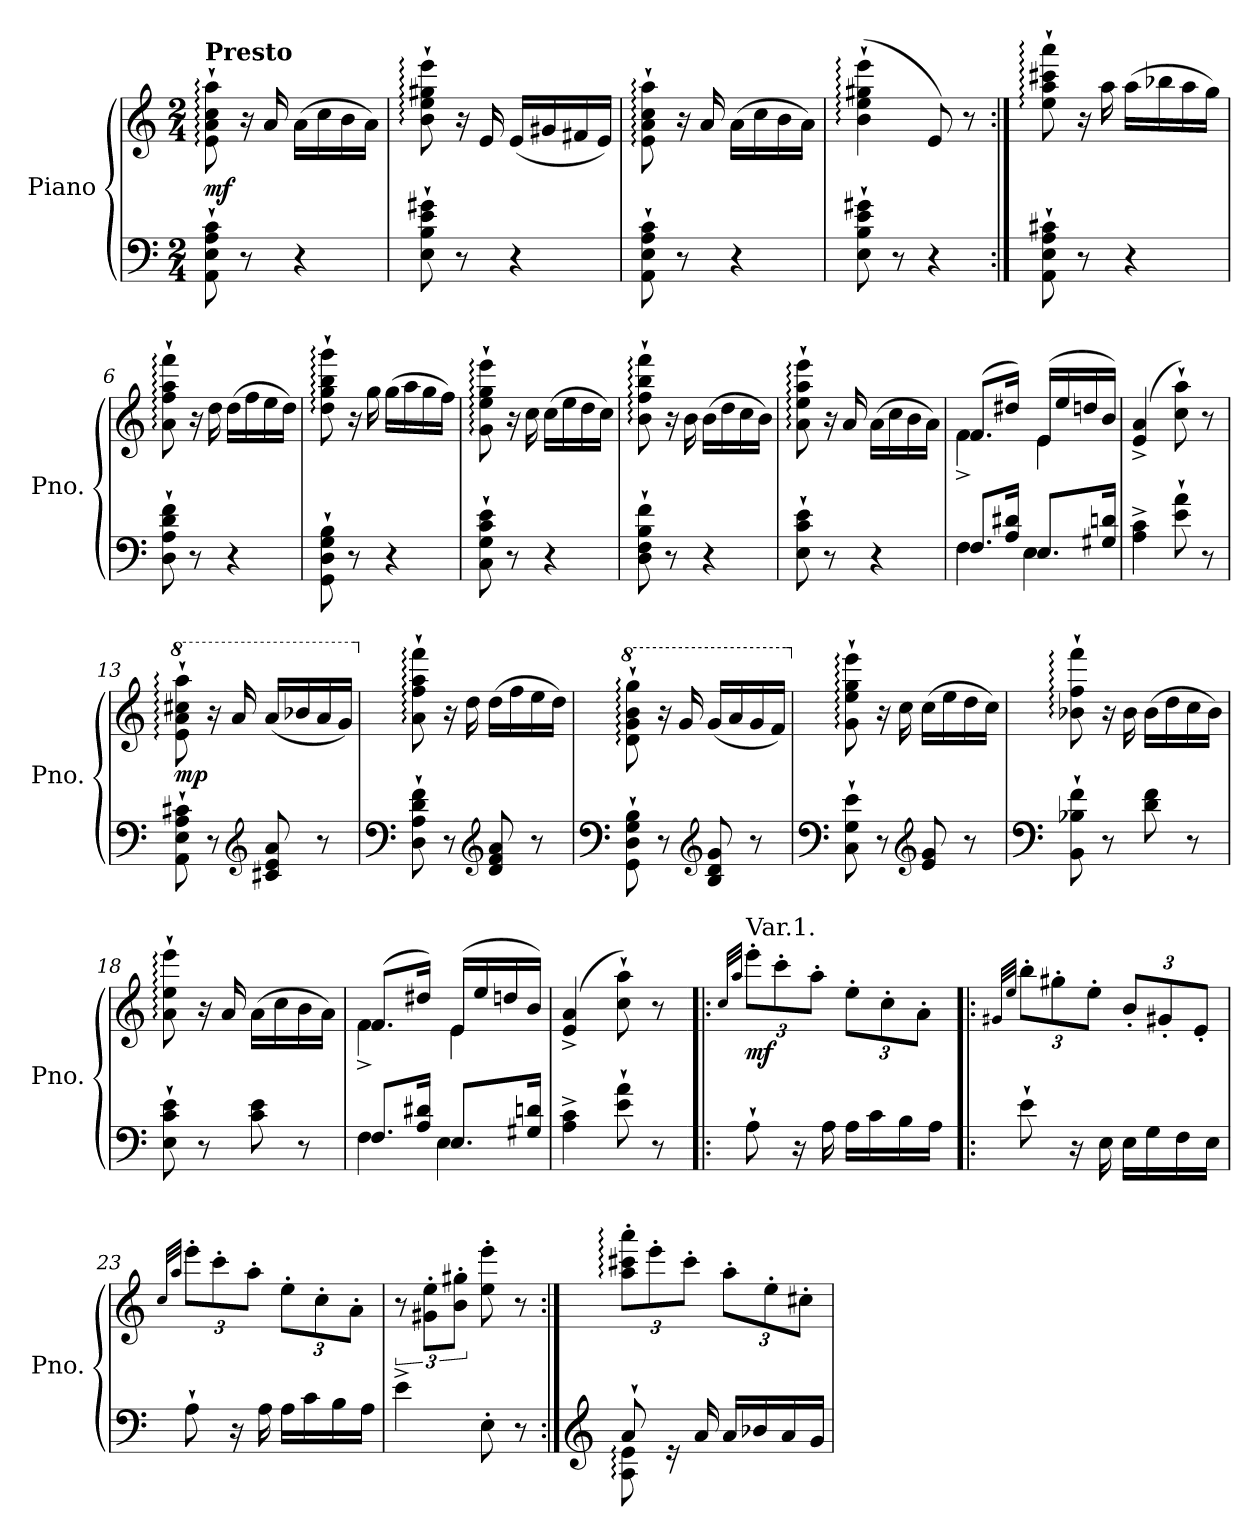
**kern	**kern	**dynam
*part1	*part1	*part1
*staff2	*staff1	*staff1/2
*I"Piano	*	*
*I'Pno.	*	*
*clefF4	*clefG2	*
*k[]	*k[]	*
*M2/4	*M2/4	*
*MM120	*MM120	*
=1	=1	=1
!	!LO:TX:a:B:t=Presto	!
!	!	!LO:DY:b
8AA\` 8E\` 8A\` 8c\`	8e\:` 8a\:` 8cc\:` 8aa\:`	mf
8r	16r	.
.	16a/	.
4r	(16a\LL	.
.	16cc\	.
.	16b\	.
.	16a\JJ)	.
=2	=2	=2
8E\` 8B\` 8e\` 8g#X\`	8b\:` 8ee\:` 8gg#X\:` 8eee\:`	.
8r	16r	.
.	16e/	.
4r	(16e/LL	.
.	16g#X/	.
.	16f#X/	.
.	16e/JJ)	.
=3	=3	=3
8AA\` 8E\` 8A\` 8c\`	8e\:` 8a\:` 8cc\:` 8aa\:`	.
8r	16r	.
.	16a/	.
4r	(16a\LL	.
.	16cc\	.
.	16b\	.
.	16a\JJ)	.
=4	=4	=4
8E\` 8B\` 8e\` 8g#X\`	(4b\:` 4ee\:` 4gg#X\:` 4eee\:`	.
8r	.	.
4r	8e/)	.
.	8r	.
=5:|!	=5:|!	=5:|!
8AA\` 8E\` 8A\` 8c#X\`	8ee\:` 8aa\:` 8ccc#X\:` 8aaa\:`	.
8r	16r	.
.	16aa\	.
4r	(16aa\LL	.
.	16bb-X\	.
.	16aa\	.
.	16gg\JJ)	.
!!LO:LB:g=z
=6	=6	=6
8D\` 8A\` 8d\` 8f\`	8a\:` 8ff\:` 8aa\:` 8fff\:`	.
8r	16r	.
.	16dd\	.
4r	(16dd\LL	.
.	16ff\	.
.	16ee\	.
.	16dd\JJ)	.
=7	=7	=7
8GG\` 8D\` 8G\` 8B\`	8dd\:` 8gg\:` 8bb\:` 8ggg\:`	.
8r	16r	.
.	16gg\	.
4r	(16gg\LL	.
.	16aa\	.
.	16gg\	.
.	16ff\JJ)	.
=8	=8	=8
8C\` 8G\` 8c\` 8e\`	8g\:` 8ee\:` 8gg\:` 8eee\:`	.
8r	16r	.
.	16cc\	.
4r	(16cc\LL	.
.	16ee\	.
.	16dd\	.
.	16cc\JJ)	.
=9	=9	=9
8D\` 8F\` 8B\` 8f\`	8b\:` 8ff\:` 8bb\:` 8fff\:`	.
8r	16r	.
.	16b\	.
4r	(16b\LL	.
.	16dd\	.
.	16cc\	.
.	16b\JJ)	.
=10	=10	=10
8E\` 8c\` 8e\`	8a\:` 8ee\:` 8aa\:` 8eee\:`	.
8r	16r	.
.	16a/	.
4r	(16a\LL	.
.	16cc\	.
.	16b\	.
.	16a\JJ)	.
!!LO:LB:g=z
=11	=11	=11
*^	*^	*
8.F/L	4F\	(8.f/L	4f^\	.
16A/ 16d#X/Jk	.	16dd#X/Jk)	.	.
8.E/L	4E\	(16e/LL	4e\	.
.	.	16ee/	.	.
.	.	16ddn/	.	.
16G#X/ 16dn/Jk	.	16b/JJ)	.	.
*v	*v	*	*	*
*	*v	*v	*
=12	=12	=12
4A\^ 4c\^	(4e/^ 4a/^	.
8e\` 8a\`	8cc\` 8aa\`)	.
8r	8r	.
=13	=13	=13
*	*8va	*
!	!	!LO:DY:b
8AA\` 8E\` 8A\` 8c#X\`	8ee\:` 8aa\:` 8ccc#X\:` 8aaa\:`	mp
8r	16r	.
.	16aa/	.
*clefG2	*	*
8c#X/ 8e/ 8a/	(16aa/LL	.
.	16bb-X/	.
8r	16aa/	.
.	16gg/JJ)	.
=14	=14	=14
*clefF4	*	*
*	*X8va	*
8D\` 8A\` 8d\` 8f\`	8a\:` 8ff\:` 8aa\:` 8fff\:`	.
8r	16r	.
.	16dd\	.
*clefG2	*	*
8d/ 8f/ 8a/	(16dd\LL	.
.	16ff\	.
8r	16ee\	.
.	16dd\JJ)	.
=15	=15	=15
*clefF4	*	*
*	*8va	*
8GG\` 8D\` 8G\` 8B\`	8dd\:` 8gg\:` 8bb\:` 8ggg\:`	.
8r	16r	.
.	16gg/	.
*clefG2	*	*
8B/ 8d/ 8g/	(16gg/LL	.
.	16aa/	.
8r	16gg/	.
.	16ff/JJ)	.
!!LO:LB:g=z
=16	=16	=16
*clefF4	*	*
*	*X8va	*
8C\` 8G\` 8e\`	8g\:` 8ee\:` 8gg\:` 8eee\:`	.
8r	16r	.
.	16cc\	.
*clefG2	*	*
8e/ 8g/	(16cc\LL	.
.	16ee\	.
8r	16dd\	.
.	16cc\JJ)	.
=17	=17	=17
*clefF4	*	*
8BB\` 8B-X\` 8f\`	8b-X\:` 8ff\:` 8fff\:`	.
8r	16r	.
.	16b-\	.
8d\ 8f\	(16b-\LL	.
.	16dd\	.
8r	16cc\	.
.	16b-\JJ)	.
=18	=18	=18
8E\` 8c\` 8e\`	8a\:` 8ee\:` 8eee\:`	.
8r	16r	.
.	16a/	.
8c\ 8e\	(16a\LL	.
.	16cc\	.
8r	16b\	.
.	16a\JJ)	.
=19	=19	=19
*^	*^	*
8.F/L	4F\	(8.f/L	4f^\	.
16A/ 16d#X/Jk	.	16dd#X/Jk)	.	.
8.E/L	4E\	(16e/LL	4e\	.
.	.	16ee/	.	.
.	.	16ddn/	.	.
16G#X/ 16dn/Jk	.	16b/JJ)	.	.
*v	*v	*	*	*
*	*v	*v	*
=20	=20	=20
4A\^ 4c\^	(4e/^ 4a/^	.
8e\` 8a\`	8cc\` 8aa\`)	.
8r	8r	.
!!LO:LB:g=z
=21|!:	=21|!:	=21|!:
.	32qcc/LLL	.
.	32qaa/JJJ	.
*	*Xbrackettup	*
!	!LO:TX:a:t=Var.1.	!
!	!	!LO:DY:b
8A`\	12eee'\L	mf
.	12ccc'\	.
16r	.	.
.	12aa'\J	.
16A\	.	.
16A\LL	12ee'\L	.
16c\	.	.
.	12cc'\	.
16B\	.	.
.	12a'\J	.
16A\JJ	.	.
=22	=22	=22
.	32qg#X/LLL	.
.	32qee/JJJ	.
8e`\	12bb'\L	.
.	12gg#X'\	.
16r	.	.
.	12ee'\J	.
16E\	.	.
16E\LL	12b'/L	.
16G\	.	.
.	12g#'/	.
16F\	.	.
.	12e'/J	.
16E\JJ	.	.
=23	=23	=23
.	32qcc/LLL	.
.	32qaa/JJJ	.
8A`\	12eee'\L	.
.	12ccc'\	.
16r	.	.
.	12aa'\J	.
16A\	.	.
16A\LL	12ee'\L	.
16c\	.	.
.	12cc'\	.
16B\	.	.
.	12a'\J	.
16A\JJ	.	.
=24	=24	=24
*	*brackettup	*
4e^\	12r	.
.	12g#X\' 12ee\'L	.
.	12b\' 12gg#X\'J	.
8E'\	8ee\' 8eee\'	.
8r	8r	.
!!LO:PB:g=z
=25:|!	=25:|!	=25:|!
*clefG2	*	*
*^	*	*
*	*	*Xbrackettup	*
8a`/	8A\: 8e\:	12aa\:' 12ccc#X\:' 12aaa\:'L	.
.	.	12eee'\	.
16re	4.ryy	.	.
.	.	12ccc#'\J	.
16a/	.	.	.
16a/LL	.	12aa'\L	.
16b-X/	.	.	.
.	.	12ee'\	.
16a/	.	.	.
.	.	12cc#X'\J	.
16g/JJ	.	.	.
*v	*v	*	*
=	=	=
*-	*-	*-
